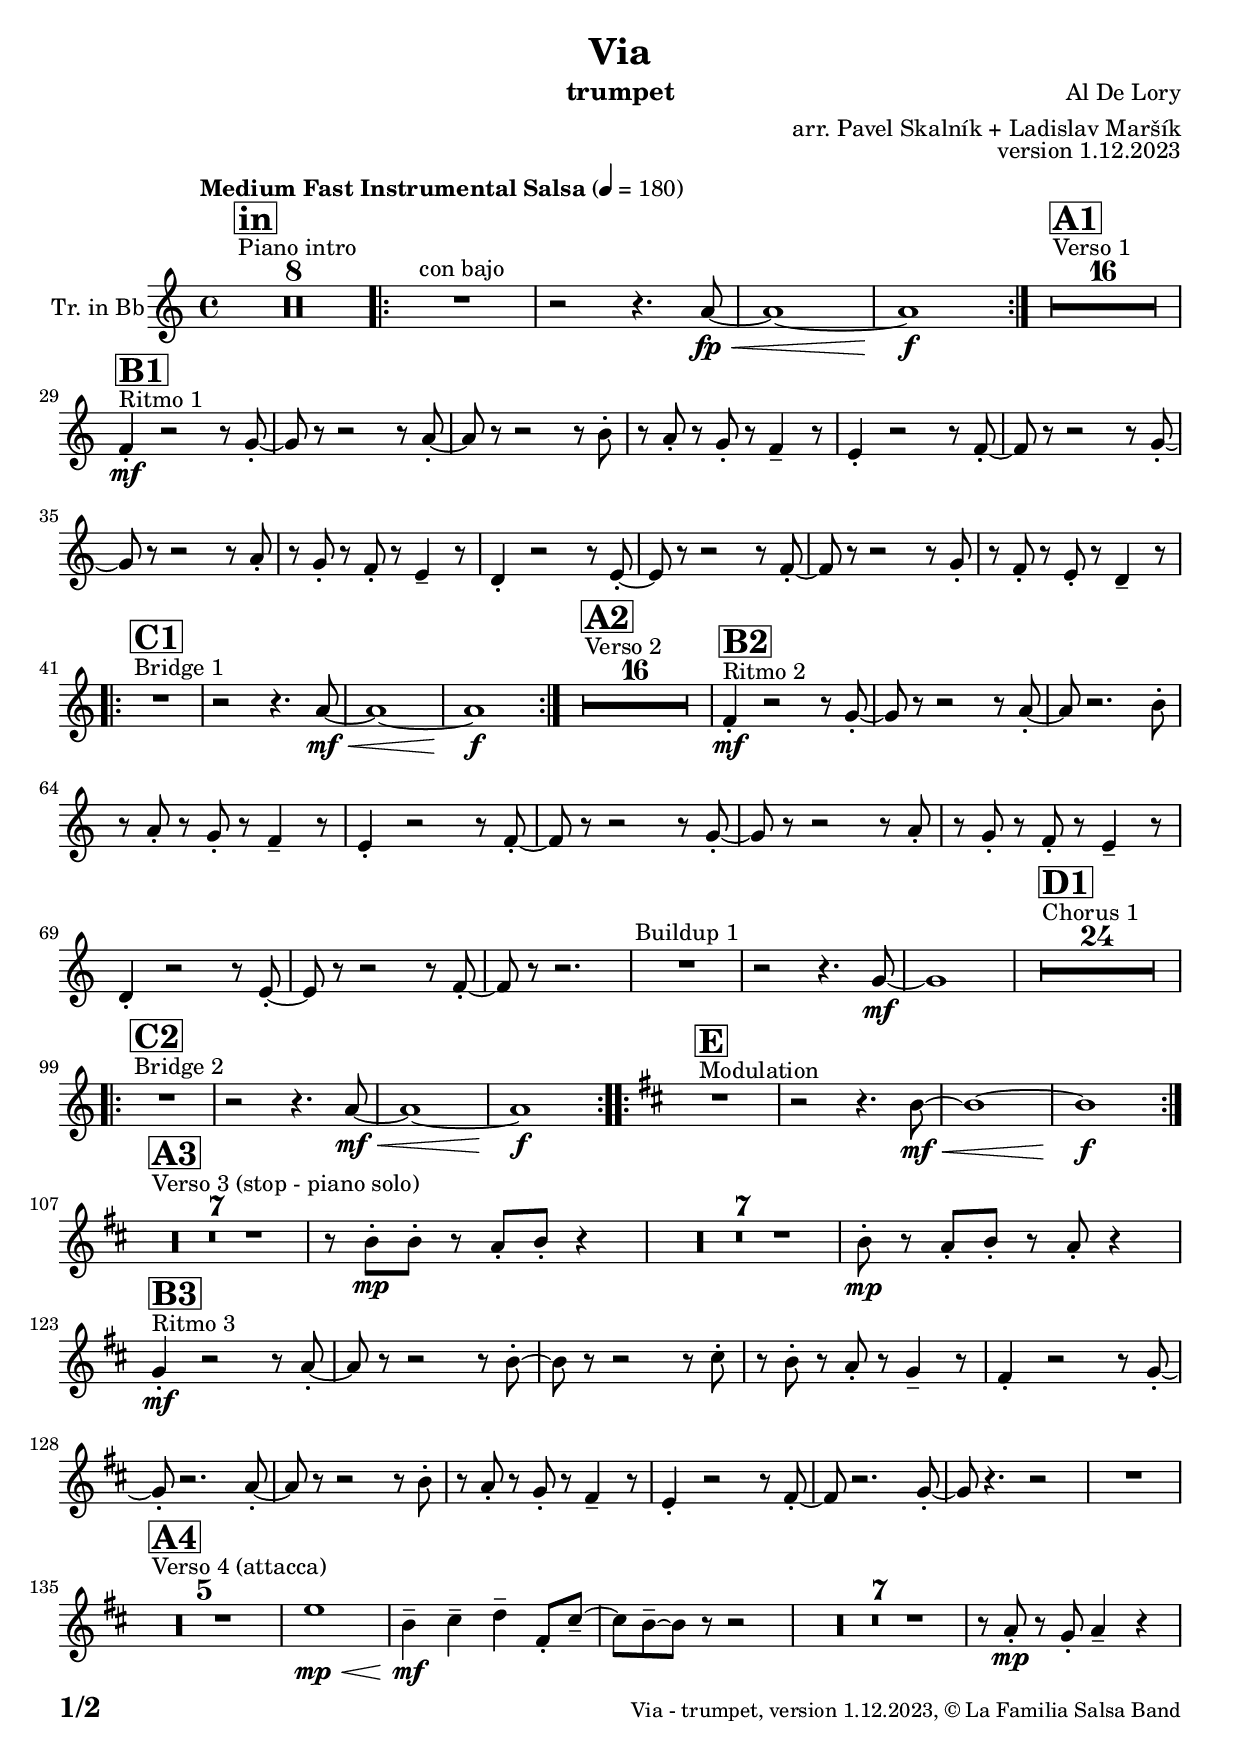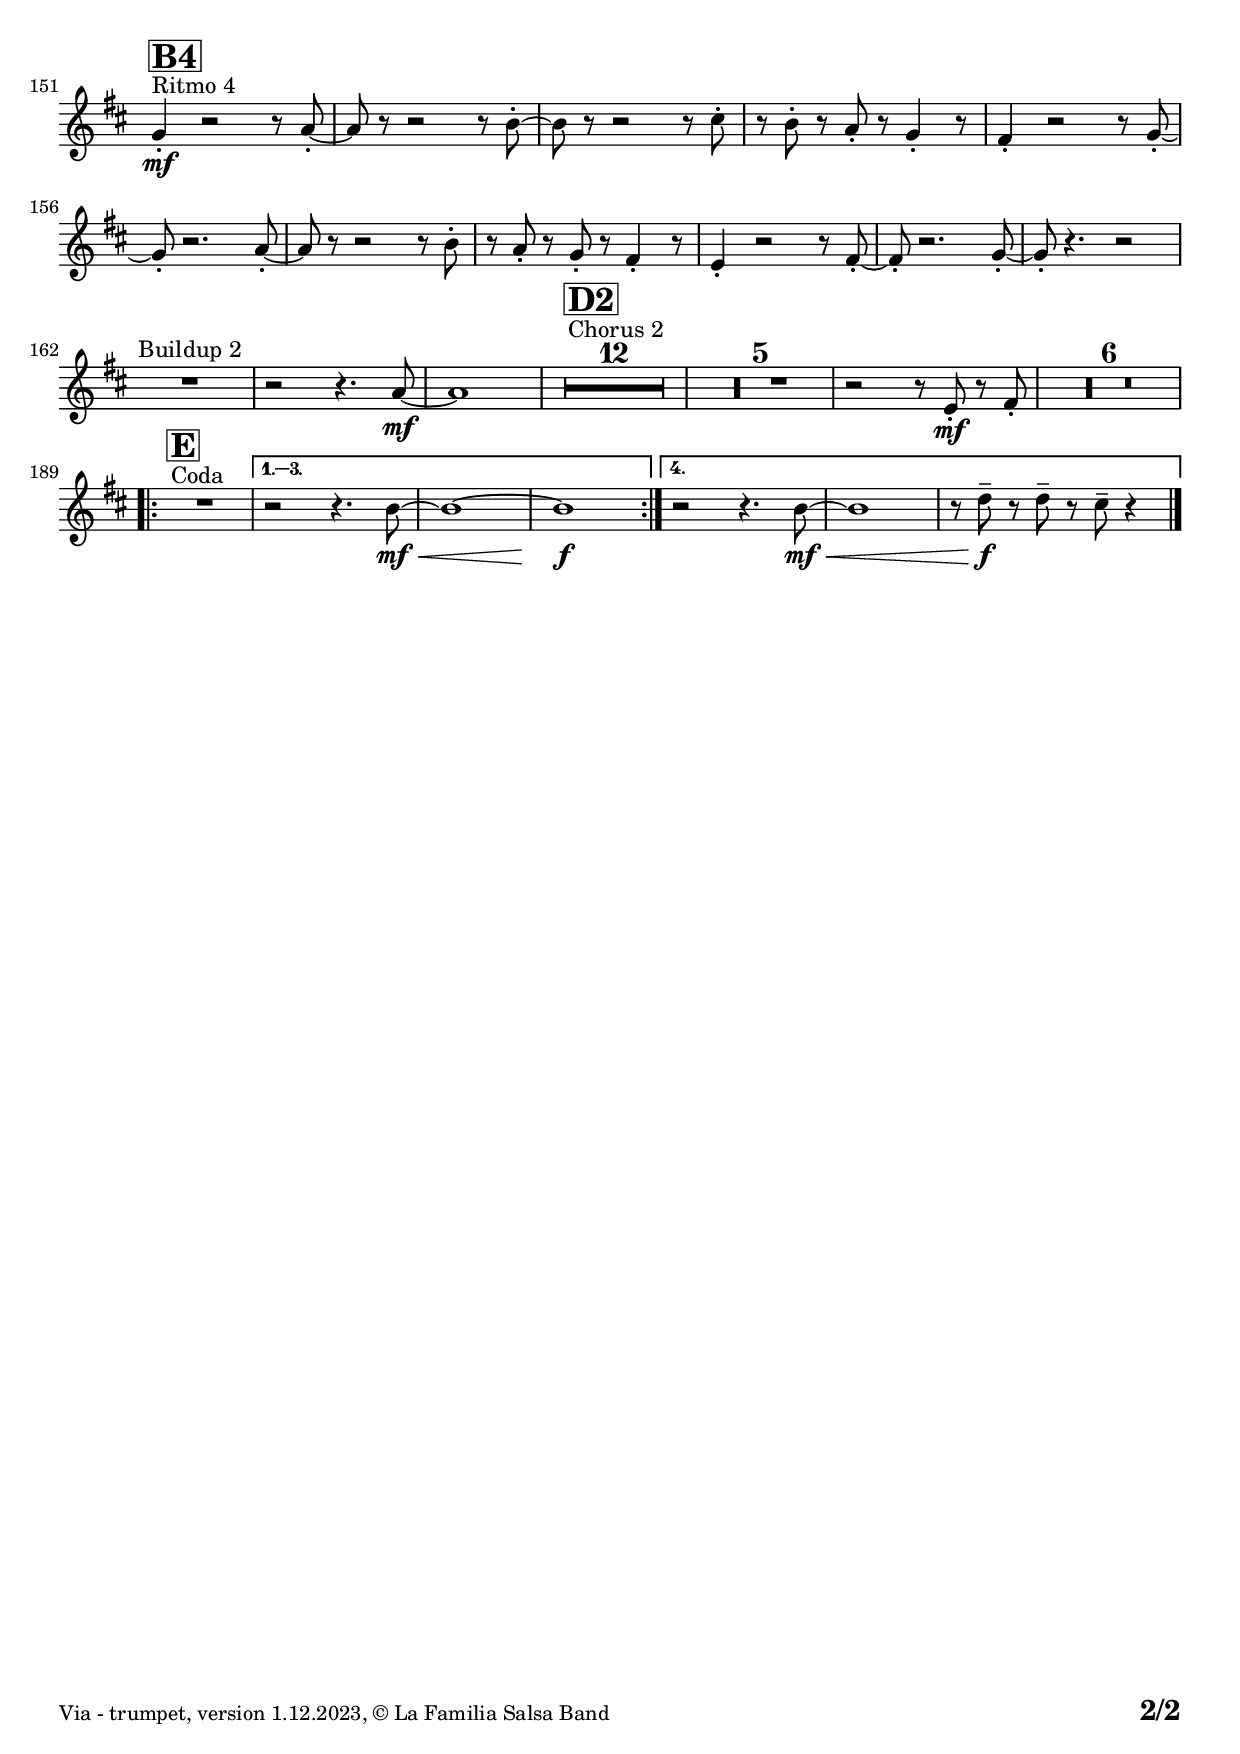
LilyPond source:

\version "2.24.0"

% Sheet revision 2022_09

\header {
  title = "Via"
  instrument = "trumpet"
  composer = "Al De Lory"
  arranger = "arr. Pavel Skalník + Ladislav Maršík"
  opus = "version 1.12.2023"
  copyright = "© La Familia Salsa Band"
}

inst =
#(define-music-function
  (string)
  (string?)
  #{ <>^\markup \abs-fontsize #16 \bold \box #string #})

makePercent = #(define-music-function (note) (ly:music?)
                 (make-music 'PercentEvent 'length (ly :music-length note)))

#(define (test-stencil grob text)
   (let* ((orig (ly:grob-original grob))
          (siblings (ly:spanner-broken-into orig)) ; have we been split?
          (refp (ly:grob-system grob))
          (left-bound (ly:spanner-bound grob LEFT))
          (right-bound (ly:spanner-bound grob RIGHT))
          (elts-L (ly:grob-array->list (ly:grob-object left-bound 'elements)))
          (elts-R (ly:grob-array->list (ly:grob-object right-bound 'elements)))
          (break-alignment-L
           (filter
            (lambda (elt) (grob::has-interface elt 'break-alignment-interface))
            elts-L))
          (break-alignment-R
           (filter
            (lambda (elt) (grob::has-interface elt 'break-alignment-interface))
            elts-R))
          (break-alignment-L-ext (ly:grob-extent (car break-alignment-L) refp X))
          (break-alignment-R-ext (ly:grob-extent (car break-alignment-R) refp X))
          (num
           (markup text))
          (num
           (if (or (null? siblings)
                   (eq? grob (car siblings)))
               num
               (make-parenthesize-markup num)))
          (num (grob-interpret-markup grob num))
          (num-stil-ext-X (ly:stencil-extent num X))
          (num-stil-ext-Y (ly:stencil-extent num Y))
          (num (ly:stencil-aligned-to num X CENTER))
          (num
           (ly:stencil-translate-axis
            num
            (+ (interval-length break-alignment-L-ext)
               (* 0.5
                  (- (car break-alignment-R-ext)
                     (cdr break-alignment-L-ext))))
            X))
          (bracket-L
           (markup
            #:path
            0.1 ; line-thickness
            `((moveto 0.5 ,(* 0.5 (interval-length num-stil-ext-Y)))
              (lineto ,(* 0.5
                          (- (car break-alignment-R-ext)
                             (cdr break-alignment-L-ext)
                             (interval-length num-stil-ext-X)))
                      ,(* 0.5 (interval-length num-stil-ext-Y)))
              (closepath)
              (rlineto 0.0
                       ,(if (or (null? siblings) (eq? grob (car siblings)))
                            -1.0 0.0)))))
          (bracket-R
           (markup
            #:path
            0.1
            `((moveto ,(* 0.5
                          (- (car break-alignment-R-ext)
                             (cdr break-alignment-L-ext)
                             (interval-length num-stil-ext-X)))
                      ,(* 0.5 (interval-length num-stil-ext-Y)))
              (lineto 0.5
                      ,(* 0.5 (interval-length num-stil-ext-Y)))
              (closepath)
              (rlineto 0.0
                       ,(if (or (null? siblings) (eq? grob (last siblings)))
                            -1.0 0.0)))))
          (bracket-L (grob-interpret-markup grob bracket-L))
          (bracket-R (grob-interpret-markup grob bracket-R))
          (num (ly:stencil-combine-at-edge num X LEFT bracket-L 0.4))
          (num (ly:stencil-combine-at-edge num X RIGHT bracket-R 0.4)))
     num))

#(define-public (Measure_attached_spanner_engraver context)
   (let ((span '())
         (finished '())
         (event-start '())
         (event-stop '()))
     (make-engraver
      (listeners ((measure-counter-event engraver event)
                  (if (= START (ly:event-property event 'span-direction))
                      (set! event-start event)
                      (set! event-stop event))))
      ((process-music trans)
       (if (ly:stream-event? event-stop)
           (if (null? span)
               (ly:warning "You're trying to end a measure-attached spanner but you haven't started one.")
               (begin (set! finished span)
                 (ly:engraver-announce-end-grob trans finished event-start)
                 (set! span '())
                 (set! event-stop '()))))
       (if (ly:stream-event? event-start)
           (begin (set! span (ly:engraver-make-grob trans 'MeasureCounter event-start))
             (set! event-start '()))))
      ((stop-translation-timestep trans)
       (if (and (ly:spanner? span)
                (null? (ly:spanner-bound span LEFT))
                (moment<=? (ly:context-property context 'measurePosition) ZERO-MOMENT))
           (ly:spanner-set-bound! span LEFT
                                  (ly:context-property context 'currentCommandColumn)))
       (if (and (ly:spanner? finished)
                (moment<=? (ly:context-property context 'measurePosition) ZERO-MOMENT))
           (begin
            (if (null? (ly:spanner-bound finished RIGHT))
                (ly:spanner-set-bound! finished RIGHT
                                       (ly:context-property context 'currentCommandColumn)))
            (set! finished '())
            (set! event-start '())
            (set! event-stop '()))))
      ((finalize trans)
       (if (ly:spanner? finished)
           (begin
            (if (null? (ly:spanner-bound finished RIGHT))
                (set! (ly:spanner-bound finished RIGHT)
                      (ly:context-property context 'currentCommandColumn)))
            (set! finished '())))
       (if (ly:spanner? span)
           (begin
            (ly:warning "I think there's a dangling measure-attached spanner :-(")
            (ly:grob-suicide! span)
            (set! span '())))))))

\layout {
  \context {
    \Staff
    \consists #Measure_attached_spanner_engraver
    \override MeasureCounter.font-encoding = #'latin1
    \override MeasureCounter.font-size = 0
    \override MeasureCounter.outside-staff-padding = 2
    \override MeasureCounter.outside-staff-horizontal-padding = #0
  }
}

repeatBracket = #(define-music-function
                  (parser location N note)
                  (number? ly:music?)
                  #{
                    \override Staff.MeasureCounter.stencil =
                    #(lambda (grob) (test-stencil grob #{ #(string-append(number->string N) "x") #} ))
                    \startMeasureCount
                    \repeat volta #N { $note }
                    \stopMeasureCount
                  #}
                  )

Trumpet = \new Voice
\transpose c d
\relative c'' {
  \set Staff.instrumentName = \markup {
    \center-align { "Tr. in Bb" }
  }
  \set Staff.midiInstrument = "trumpet"
  \set Staff.midiMaximumVolume = #1.0

  \key g \minor
  \time 4/4
  \tempo "Medium Fast Instrumental Salsa" 4 = 180

  s1*0
  ^\markup { "Piano intro" }
  \inst "in"
  R1*8

  \repeat volta 2 {
    R1 ^\markup { "con bajo" } |
    r2 r4. g8 \fp \< ~ |
    g1 ~ |
    g1 \f
  }

  s1*0
  ^\markup { "Verso 1" }
  \inst "A1"
  R1*16 \break

  s1*0
  ^\markup { "Ritmo 1" }
  \inst "B1"
  es4 -. \mf r2 r8 f8 -. ~ |
  f8 r8 r2 r8 g8 -. ~ |
  g8 r8 r2 r8 a8 -. |
  r8 g8 -. r8 f8 -. r8 es4 -- r8|
  d4 -. r2 r8 es8 -. ~ |
  es8 r8 r2 r8 f8 -. ~ |
  f8 r8 r2 r8 g8 -. |
  r8 f8 -. r8 es8 -. r8 d4 -- r8 |
  c4 -. r2 r8 d8 -. ~ |
  d8 r8 r2 r8 es8 -. ~ |
  es8 r8 r2 r8 f8 -. |
  r8 es8 -. r8 d8 -. r8 c4 -- r8 | \break
  
  s1*0
  ^\markup { "Bridge 1" }
  \inst "C1"
  \repeat volta 2 {
    R1 |
    r2 r4. g'8 \mf \< ~ |
    g1 ~ |
    g1 \f |
  }

  s1*0
  ^\markup { "Verso 2" }
  \inst "A2"
  R1*16 

  s1*0
  ^\markup { "Ritmo 2" }
  \inst "B2"
  es4 -. \mf r2 r8 f8 -. ~ |
  f8 r8 r2 r8 g8 -. ~ |
  g8 r2. a8 -. |
  r8 g8 -. r8 f8 -. r8 es4 -- r8|
  d4 -. r2 r8 es8 -. ~ |
  es8 r8 r2 r8 f8 -. ~ |
  f8 r8 r2 r8 g8 -. |
  r8 f8 -. r8 es8 -. r8 d4 -- r8 |
  c4 -. r2 r8 d8 -. ~ |
  d8 r8 r2 r8 es8 -. ~ |
  es8 r8 r2. |
  R1 ^\markup { "Buildup 1" } |
  r2 r4. f8 \mf ~ |
  f1 |
  
  s1*0 
  ^\markup { "Chorus 1" }
  \inst "D1"
  R1*24 \break

  s1*0 
  ^\markup { "Bridge 2" }
  \inst "C2"
  \repeat volta 2 {
    R1|
    r2 r4. g8 \mf \< ~ |
    g1 ~ |
    g1 \f
  }
  
  s1*0 
  ^\markup { "Modulation" }
  \key a \minor
  \inst "E"
  \repeat volta 2 {
    R1|
    r2 r4. a8 \mf \< ~ |
    a1 ~ |
    a1 \f
  } \break

  s1*0 
  ^\markup { "Verso 3 (stop - piano solo)" }
  \inst "A3"
  R1*7
  r8 a8 -. \mp a8 -. r8 g8 -. a8 -. r4 |
  R1*7
  a8 -. \mp r8 g8 -. a8 -. r8 g8 -. r4 | \break

  s1*0
  ^\markup { "Ritmo 3" }
  \inst "B3"
  f4 \mf -. r2 r8 g8 -. ~ |
  g8 r8 r2 r8 a8 -. ~ |
  a8 r8 r2 r8 b8 -. |
  r8 a8 -. r8 g8 -. r8 f4 -- r8 |
  e4 -. r2 r8 f8 -. ~ |
  f8 -. r2. g8 -. ~ |
  g8 r8 r2 r8 a8 -. |
  r8 g8 -. r8 f8 -. r8 e4 -- r8 |
  d4 -. r2 r8 e8 -. ~ |
  e8 r2. f8 -. ~ |
  f8 r4. r2 |
  R1 | \break

  s1*0 
  ^\markup { "Verso 4 (attacca)" }
  \inst "A4"
  R1*5
  d'1 \mp \< | 
  a4 \mf -- b4 -- c4 -- e,8 -. b'8 -- ~ |
  b8 a8 -- ~ a8 r8 r2 |
  R1*7|
  r8 g8 -. \mp r8 f8 -. g4 -- r4 | \break
  
   s1*0
  ^\markup { "Ritmo 4" }
  \inst "B4"
  f4 \mf -. r2 r8 g8 -. ~ |
  g8 r8 r2 r8 a8 -. ~ |
  a8 r8 r2 r8 b8 -. |
  r8 a8 -. r8 g8 -. r8 f4 -. r8 |
  e4 -. r2 r8 f8 -. ~ |
  f8 -. r2. g8 -. ~ |
  g8 r8 r2 r8 a8 -. |
  r8 g8 -. r8 f8 -. r8 e4 -. r8 |
  d4 -. r2 r8 e8 -. ~ |
  e8 -. r2. f8 -. ~ |
  f8 -. r4. r2 | \break
  
  R1 ^\markup { "Buildup 2" } |
  r2 r4. g8 \mf ~ |
  g1 |
  
  s1*0 
  ^\markup { "Chorus 2" }
  \inst "D2"
  R1*12 |
  R1 * 5
  r2 r8 d8 -. \mf r8 e8 -. |
  R1*6 \break

  s1*0 
  ^\markup { "Coda" }
  \inst "E"
  \repeat volta 4 {
    R1 |
    \alternative {
      {
        r2 r4. a8 \mf \< ~ |
    a1 ~ |
    a1 \f
      }
      {
        r2 r4. a8 \mf \< ~ |
        a1 |
        r8 c8 -- \f r8 c8 -- r8 b8 -- r4 |
      }
    }
  }

  \label #'lastPage
  \bar "|."
}

\score {
  \compressMMRests \new Staff \with {
    \consists "Volta_engraver"
  }
  {
    \Trumpet
  }
  \layout {
    \context {
      \Score
      \remove "Volta_engraver"
    }
  }
}

\score {
  \unfoldRepeats {
    %\transpose d c,
    \Trumpet
  }
  \midi { }
}

\paper {
  system-system-spacing =
  #'((basic-distance . 14)
     (minimum-distance . 10)
     (padding . 1)
     (stretchability . 60))
  between-system-padding = #2
  bottom-margin = 5\mm

  print-page-number = ##t
  print-first-page-number = ##t
  oddHeaderMarkup = \markup \fill-line { " " }
  evenHeaderMarkup = \markup \fill-line { " " }
  oddFooterMarkup = \markup {
    \fill-line {
      \bold \fontsize #2
      \concat { \fromproperty #'page:page-number-string "/" \page-ref #'lastPage "0" "?" }

      \fontsize #-1
      \concat { \fromproperty #'header:title " - " \fromproperty #'header:instrument ", " \fromproperty #'header:opus ", " \fromproperty #'header:copyright }
    }
  }
  evenFooterMarkup = \markup {
    \fill-line {
      \fontsize #-1
      \concat { \fromproperty #'header:title " - " \fromproperty #'header:instrument ", " \fromproperty #'header:opus ", " \fromproperty #'header:copyright }

      \bold \fontsize #2
      \concat { \fromproperty #'page:page-number-string "/" \page-ref #'lastPage "0" "?" }
    }
  }
}